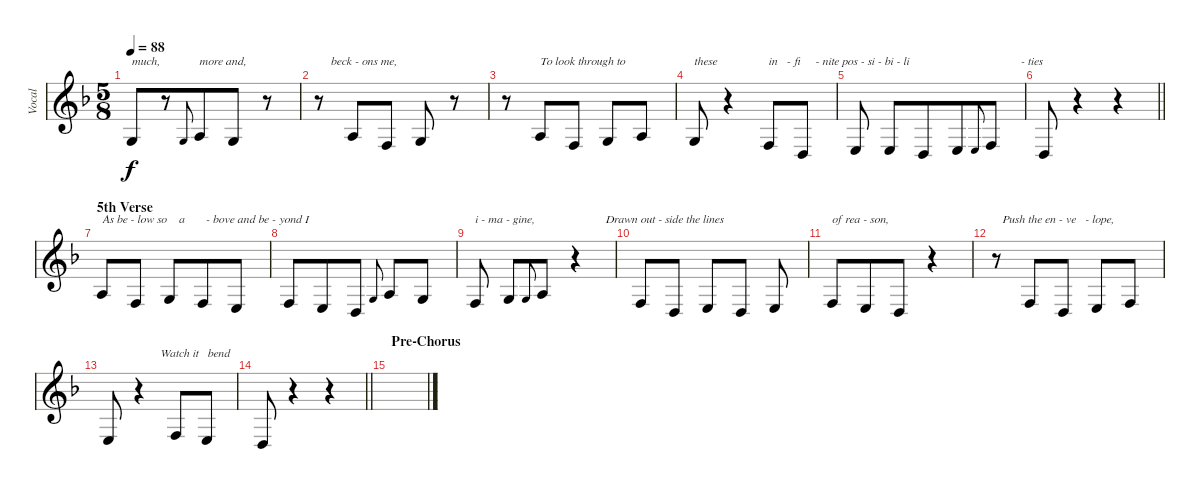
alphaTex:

\track ("Vocal" "Vocal") {instrument tuba}
\staff {score}
\tuning (E4 B3 G3 D3 A2 E2) {hide}
\ts (5 8)
\tempo 88
\clef g2
\ks dminor
0.3.8{txt "much," dy f} r.8 0.3.8{gr onbeat} 2.3.8{txt "more and," beam merge} 0.3.8 r.8 |
r.8{txt "    beck - ons me,"} 2.3.8{beam merge} 3.4.8{beam split} 0.3.8 r.8 |
r.8 2.3.8{txt "To look through to" beam merge} 3.4.8{beam split} 0.3.8{beam merge} 2.3.8 |
0.3.8{txt "these"} r.4 3.4.8{txt "in   - fi     - nite pos - si - bi - li" beam merge} 0.4.8 |
2.4.8{beam split} 2.4.8{beam merge} 0.4.8{beam merge} 2.4.8 2.4.8{gr onbeat beam merge} 3.4.8{txt "          - ties"} |
\barLineRight lightlight
0.4.8 r.4 r.4 |
\section ("" "5th Verse")
2.3.8{txt "As be - low so    a       - bove and be - yond I"} 3.4.8{beam split} 0.3.8{beam merge} 3.4.8{beam merge} 2.4.8 |
3.4.8 2.4.8{beam merge} 0.4.8 0.3.8{gr onbeat beam split} 2.3.8{beam merge} 0.3.8 |
3.4.8{txt "i - ma - gine," beam split} 0.3.8 0.3.8{gr onbeat beam merge} 2.3.8 r.4{txt "          Drawn out - side the lines"} |
3.4.8 0.4.8{beam split} 2.4.8{beam merge} 0.4.8{beam split} 2.4.8 |
3.4.8{txt "of rea - son,"} 2.4.8{beam merge} 0.4.8 r.4 |
r.8{txt "  Push the en - ve   - lope,"} 3.4.8{beam merge} 0.4.8{beam split} 2.4.8{beam merge} 3.4.8 |
2.4.8 r.4{txt "       Watch it   bend"} 3.4.8{beam merge} 2.4.8 |
\barLineRight lightlight
0.4.8 r.4 r.4 |
\section ("" "Pre-Chorus")
